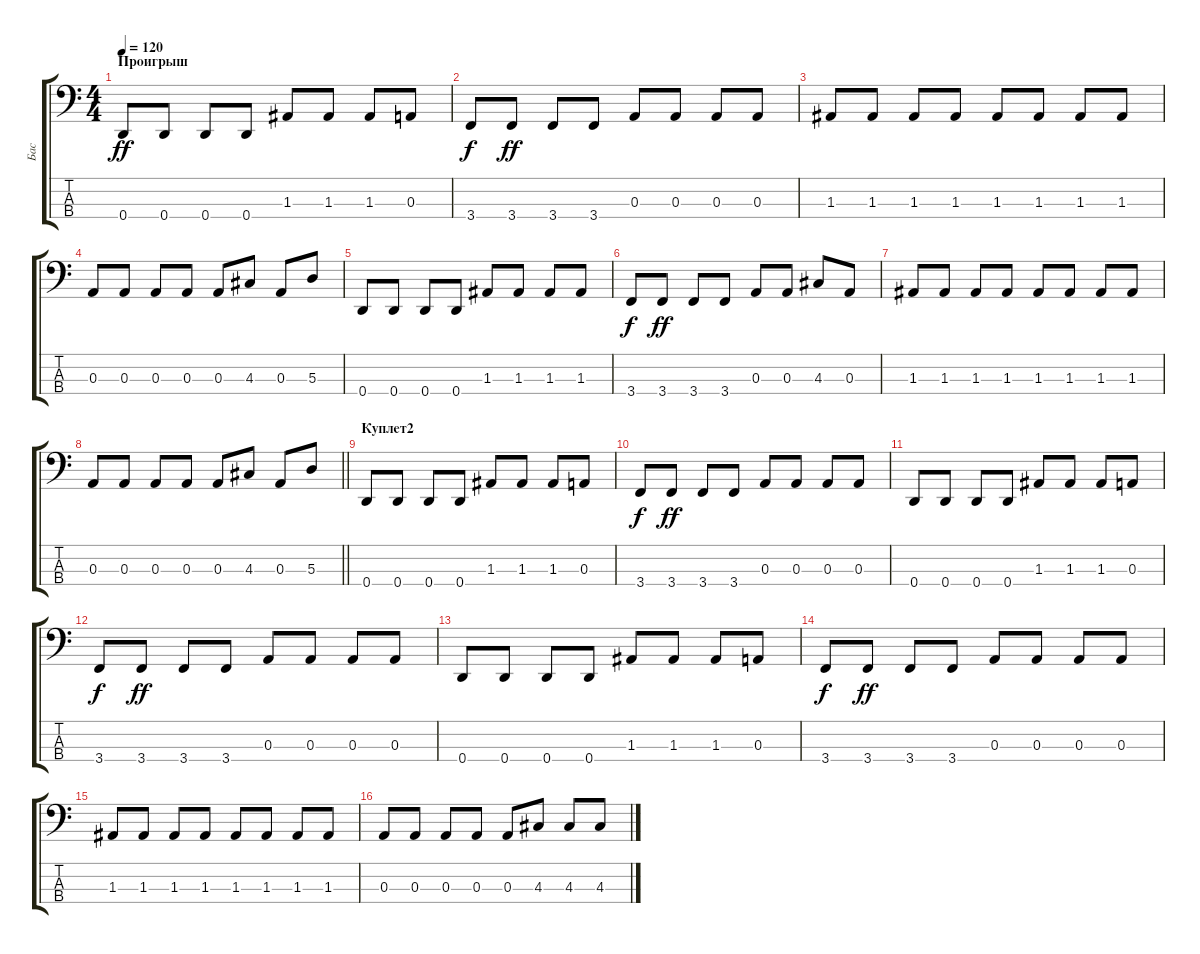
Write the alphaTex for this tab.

\track ("Бас" "Бас") {instrument electricbassfinger}
\staff {score tabs}
\tuning (G2 D2 A1 D1) {hide}
\ts (4 4)
\section ("" "Проигрыш")
\tempo 120
\clef f4
\ks c
0.4.8{dy ff} 0.4.8 0.4.8 0.4.8 1.3.8 1.3.8 1.3.8 0.3.8 |
3.4.8{dy f} 3.4.8{dy ff} 3.4.8 3.4.8 0.3.8 0.3.8 0.3.8 0.3.8 |
1.3.8 1.3.8 1.3.8 1.3.8 1.3.8 1.3.8 1.3.8 1.3.8 |
0.3.8 0.3.8 0.3.8 0.3.8 0.3.8 4.3.8 0.3.8 5.3.8 |
0.4.8 0.4.8 0.4.8 0.4.8 1.3.8 1.3.8 1.3.8 1.3.8 |
3.4.8{dy f} 3.4.8{dy ff} 3.4.8 3.4.8 0.3.8 0.3.8 4.3.8 0.3.8 |
1.3.8 1.3.8 1.3.8 1.3.8 1.3.8 1.3.8 1.3.8 1.3.8 |
\barLineRight lightlight
0.3.8 0.3.8 0.3.8 0.3.8 0.3.8 4.3.8 0.3.8 5.3.8 |
\section ("" "Куплет2")
0.4.8 0.4.8 0.4.8 0.4.8 1.3.8 1.3.8 1.3.8 0.3.8 |
3.4.8{dy f} 3.4.8{dy ff} 3.4.8 3.4.8 0.3.8 0.3.8 0.3.8 0.3.8 |
0.4.8 0.4.8 0.4.8 0.4.8 1.3.8 1.3.8 1.3.8 0.3.8 |
3.4.8{dy f} 3.4.8{dy ff} 3.4.8 3.4.8 0.3.8 0.3.8 0.3.8 0.3.8 |
0.4.8 0.4.8 0.4.8 0.4.8 1.3.8 1.3.8 1.3.8 0.3.8 |
3.4.8{dy f} 3.4.8{dy ff} 3.4.8 3.4.8 0.3.8 0.3.8 0.3.8 0.3.8 |
1.3.8 1.3.8 1.3.8 1.3.8 1.3.8 1.3.8 1.3.8 1.3.8 |
0.3.8 0.3.8 0.3.8 0.3.8 0.3.8 4.3.8 4.3.8 4.3.8
